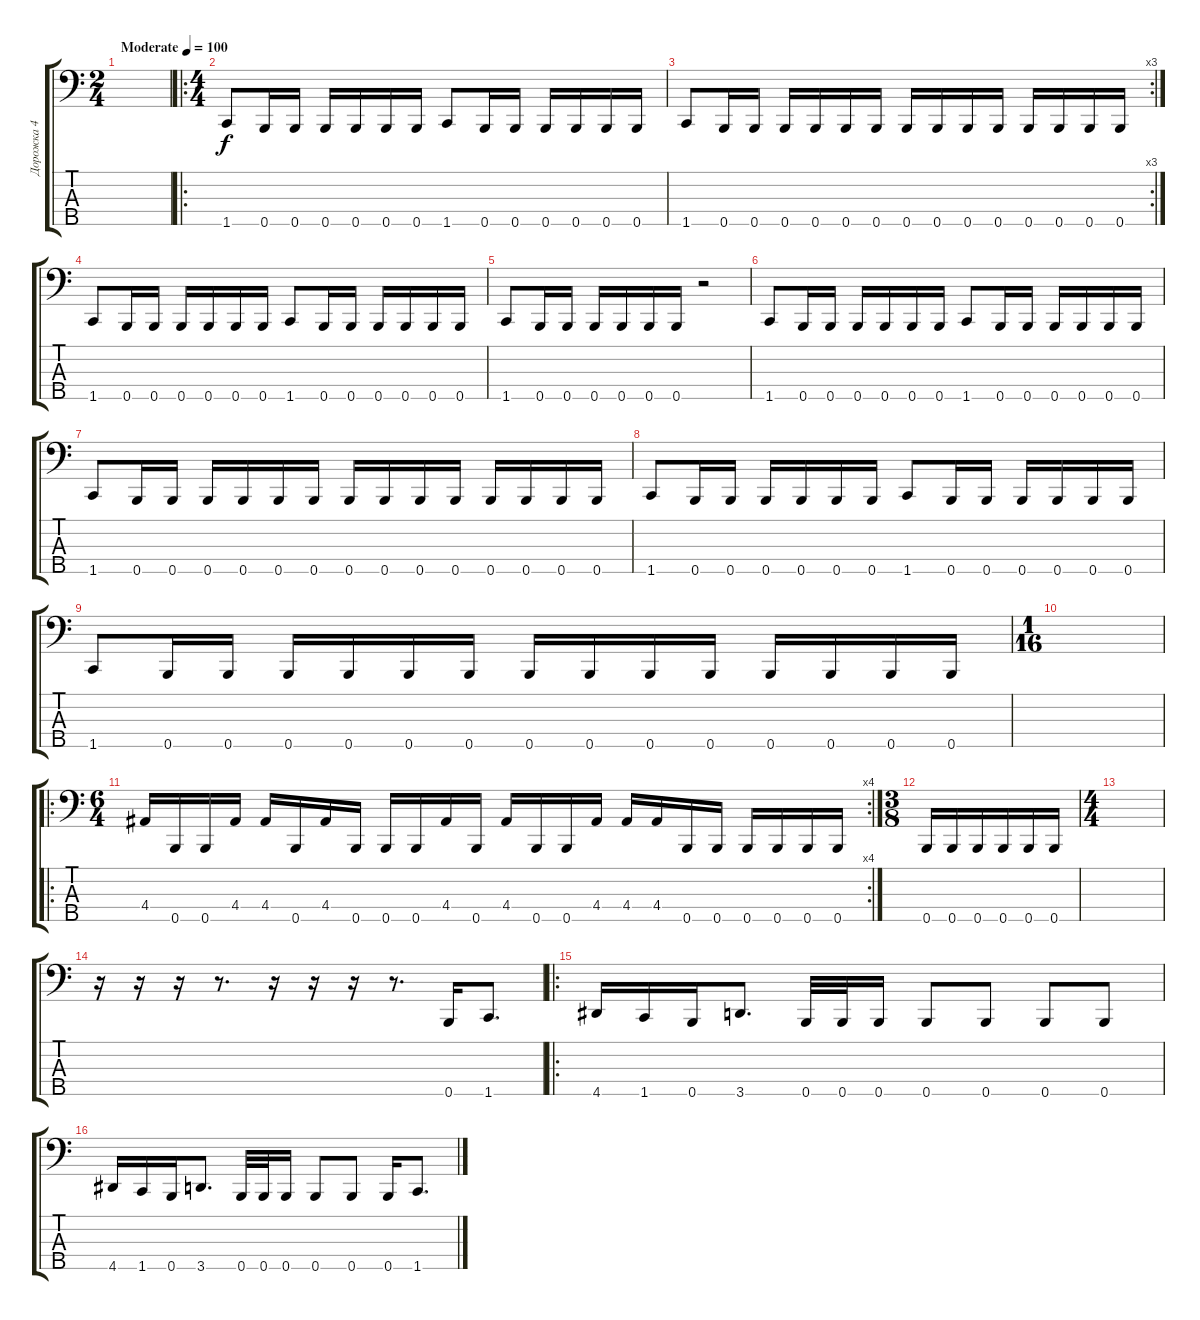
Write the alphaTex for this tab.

\track ("Дорожка 4" "Дорожка 4") {instrument electricbassfinger}
\staff {score tabs}
\tuning (A2 E2 B1 Gb1 B0) {hide}
\ts (2 4)
\tempo (100 "Moderate")
\clef f4
\ks c
|
\ro
\ts (4 4)
1.5.8 0.5.16 0.5.16 0.5.16 0.5.16 0.5.16 0.5.16 1.5.8 0.5.16 0.5.16 0.5.16 0.5.16 0.5.16 0.5.16 |
\rc 3
1.5.8 0.5.16 0.5.16 0.5.16 0.5.16 0.5.16 0.5.16 0.5.16 0.5.16 0.5.16 0.5.16 0.5.16 0.5.16 0.5.16 0.5.16 |
1.5.8 0.5.16 0.5.16 0.5.16 0.5.16 0.5.16 0.5.16 1.5.8 0.5.16 0.5.16 0.5.16 0.5.16 0.5.16 0.5.16 |
1.5.8 0.5.16 0.5.16 0.5.16 0.5.16 0.5.16 0.5.16 r.2 |
1.5.8 0.5.16 0.5.16 0.5.16 0.5.16 0.5.16 0.5.16 1.5.8 0.5.16 0.5.16 0.5.16 0.5.16 0.5.16 0.5.16 |
1.5.8 0.5.16 0.5.16 0.5.16 0.5.16 0.5.16 0.5.16 0.5.16 0.5.16 0.5.16 0.5.16 0.5.16 0.5.16 0.5.16 0.5.16 |
1.5.8 0.5.16 0.5.16 0.5.16 0.5.16 0.5.16 0.5.16 1.5.8 0.5.16 0.5.16 0.5.16 0.5.16 0.5.16 0.5.16 |
1.5.8 0.5.16 0.5.16 0.5.16 0.5.16 0.5.16 0.5.16 0.5.16 0.5.16 0.5.16 0.5.16 0.5.16 0.5.16 0.5.16 0.5.16 |
\ts (1 16)
|
\ro
\rc 4
\ts (6 4)
4.4.16 0.5.16 0.5.16 4.4.16 4.4.16 0.5.16 4.4.16 0.5.16 0.5.16 0.5.16 4.4.16 0.5.16 4.4.16 0.5.16 0.5.16 4.4.16 4.4.16 4.4.16 0.5.16 0.5.16 0.5.16 0.5.16 0.5.16 0.5.16 |
\ts (3 8)
0.5.16 0.5.16 0.5.16 0.5.16 0.5.16 0.5.16 |
\ts (4 4)
|
r.16 r.16 r.16 r.8{d} r.16 r.16 r.16 r.8{d} 0.5.16 1.5.8{d} |
\ro
4.5.16 1.5.16 0.5.16 3.5.8{d} 0.5.32 0.5.32 0.5.16 0.5.8 0.5.8 0.5.8 0.5.8 |
4.5.16 1.5.16 0.5.16 3.5.8{d} 0.5.32 0.5.32 0.5.16 0.5.8 0.5.8 0.5.16 1.5.8{d}
